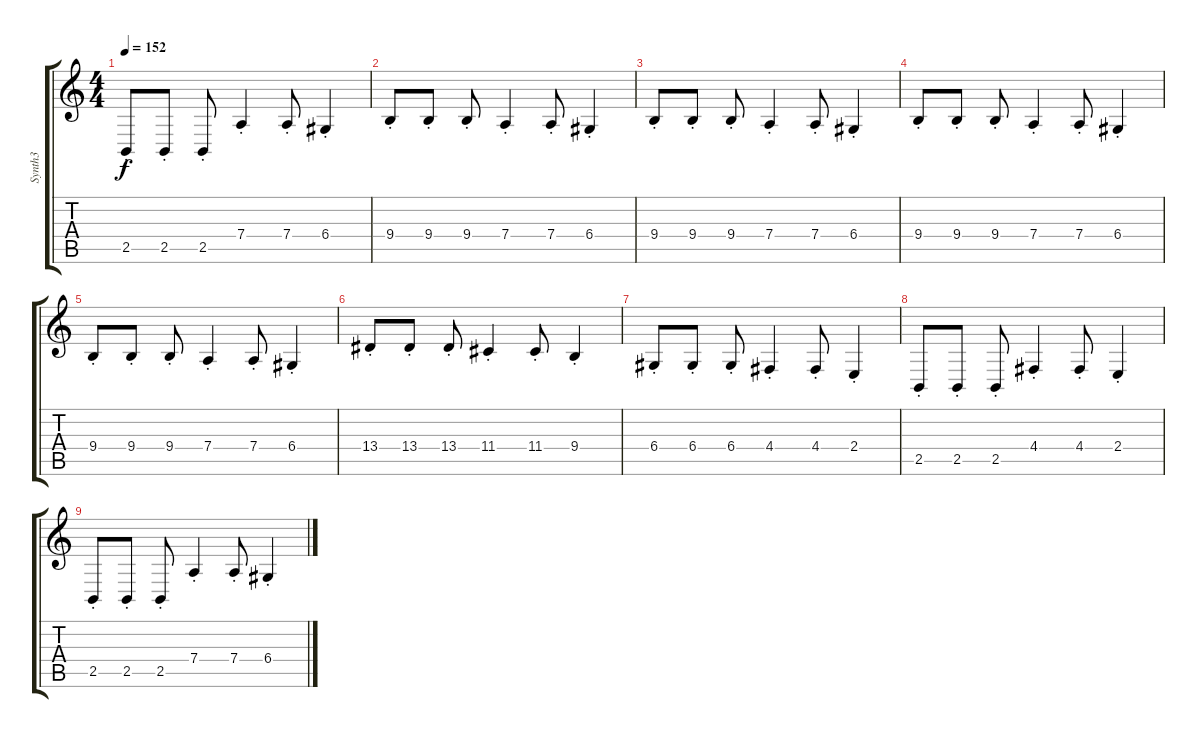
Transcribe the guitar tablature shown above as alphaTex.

\track ("Synth3" "Synth3") {instrument lead2sawtooth}
\staff {score tabs}
\tuning (E4 B3 G3 D3 A2 E2) {hide}
\ts (4 4)
\tempo 152
\clef g2
\ks c
2.5{st}.8{dy f} 2.5{st}.8 2.5{st}.8 7.4{st}.4 7.4{st}.8 6.4{st}.4 |
9.4{st}.8 9.4{st}.8 9.4{st}.8 7.4{st}.4 7.4{st}.8 6.4{st}.4 |
9.4{st}.8 9.4{st}.8 9.4{st}.8 7.4{st}.4 7.4{st}.8 6.4{st}.4 |
9.4{st}.8 9.4{st}.8 9.4{st}.8 7.4{st}.4 7.4{st}.8 6.4{st}.4 |
9.4{st}.8 9.4{st}.8 9.4{st}.8 7.4{st}.4 7.4{st}.8 6.4{st}.4 |
13.4{st}.8 13.4{st}.8 13.4{st}.8 11.4{st}.4 11.4{st}.8 9.4{st}.4 |
6.4{st}.8 6.4{st}.8 6.4{st}.8 4.4{st}.4 4.4{st}.8 2.4{st}.4 |
2.5{st}.8 2.5{st}.8 2.5{st}.8 4.4{st}.4 4.4{st}.8 2.4{st}.4 |
2.5{st}.8 2.5{st}.8 2.5{st}.8 7.4{st}.4 7.4{st}.8 6.4{st}.4
